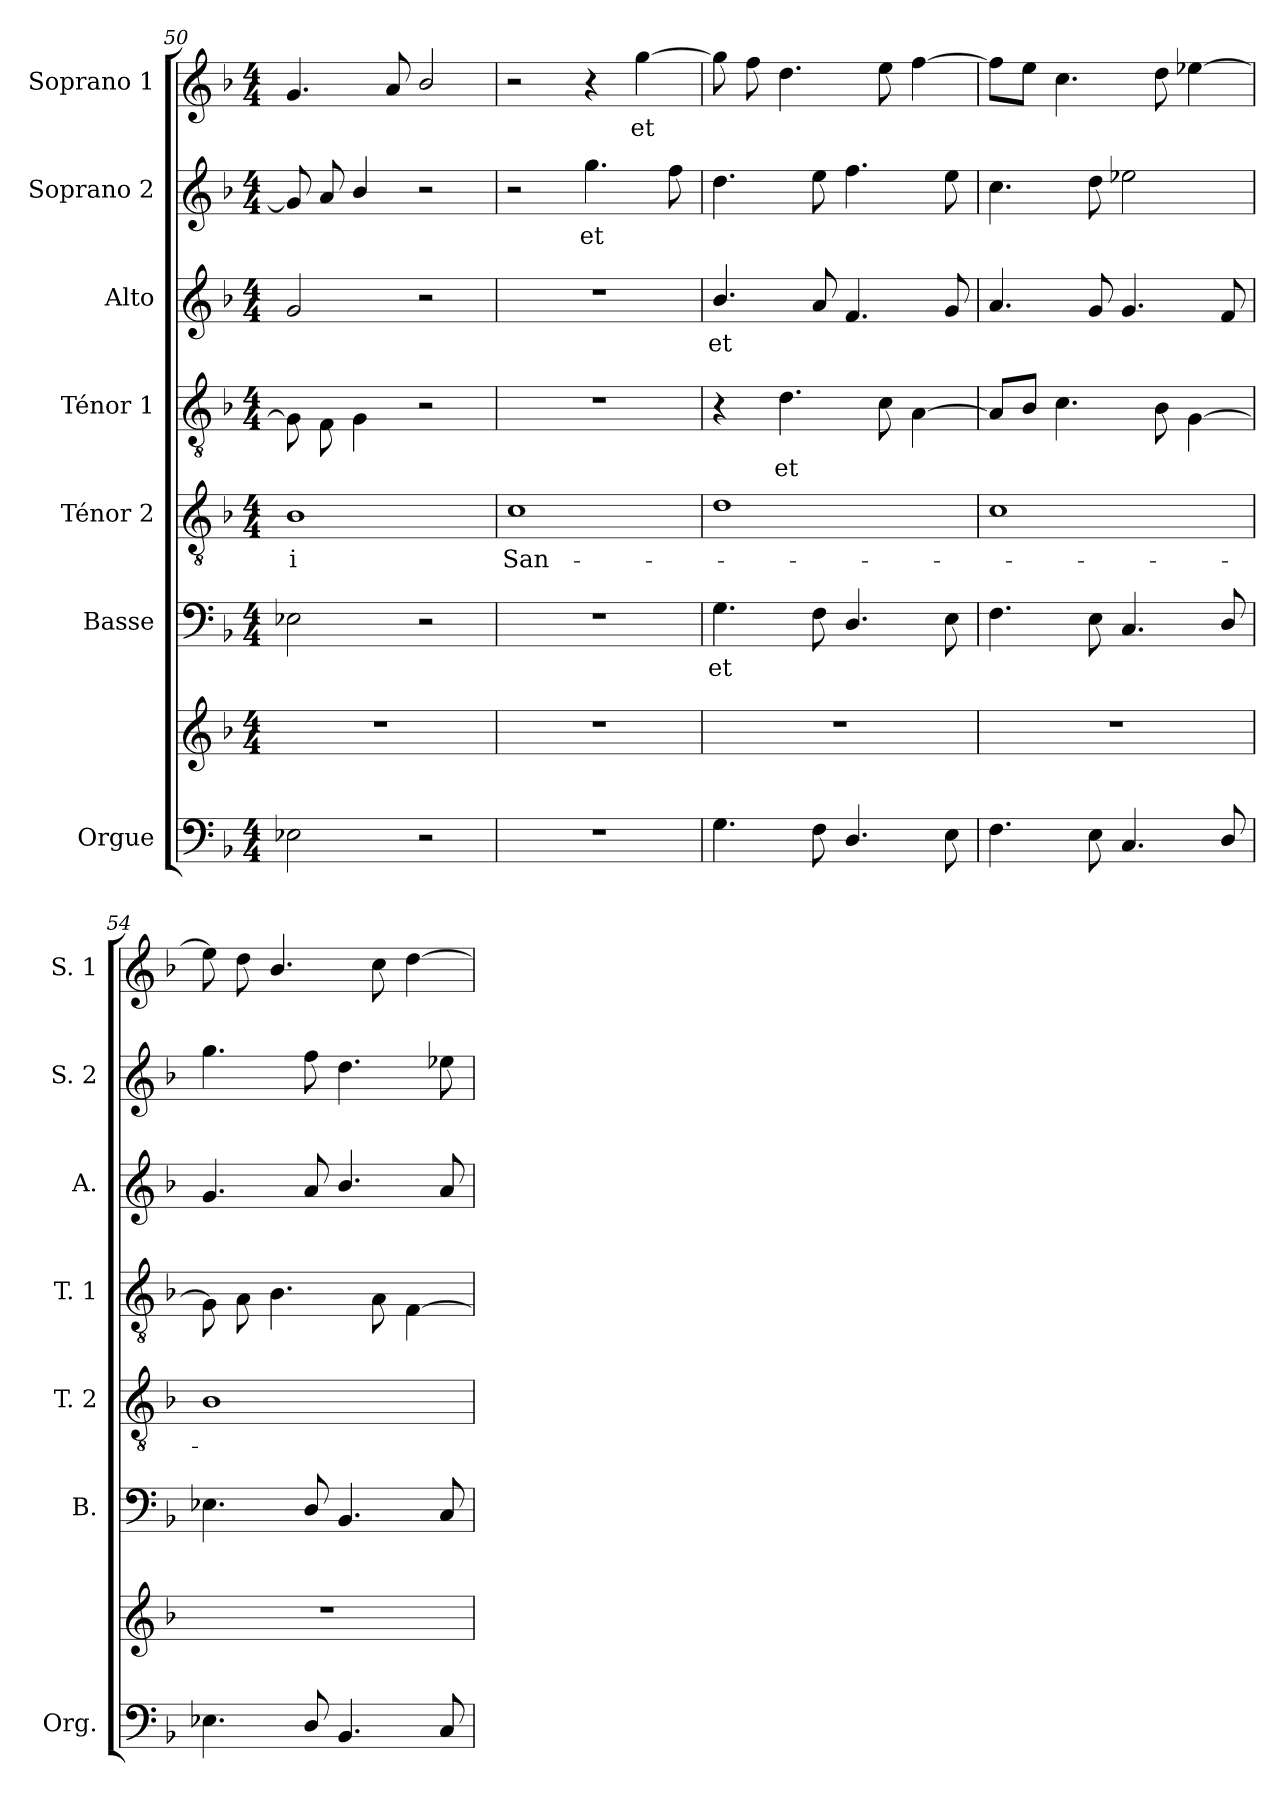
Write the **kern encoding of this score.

**kern	**kern	**kern	**text	**kern	**text	**kern	**text	**kern	**text	**kern	**text	**kern	**text
*part7	*part7	*part6	*part6	*part5	*part5	*part4	*part4	*part3	*part3	*part2	*part2	*part1	*part1
*staff8	*staff7	*staff6	*staff6	*staff5	*staff5	*staff4	*staff4	*staff3	*staff3	*staff2	*staff2	*staff1	*staff1
*I"Orgue	*	*I"Basse	*	*I"Ténor 2	*	*I"Ténor 1	*	*I"Alto	*	*I"Soprano 2	*	*I"Soprano 1	*
*I'Org.	*	*I'B.	*	*I'T. 2	*	*I'T. 1	*	*I'A.	*	*I'S. 2	*	*I'S. 1	*
*clefF4	*clefG2	*clefF4	*	*clefGv2	*	*clefGv2	*	*clefG2	*	*clefG2	*	*clefG2	*
*k[b-]	*k[b-]	*k[b-]	*	*k[b-]	*	*k[b-]	*	*k[b-]	*	*k[b-]	*	*k[b-]	*
*M4/4	*M4/4	*M4/4	*	*M4/4	*	*M4/4	*	*M4/4	*	*M4/4	*	*M4/4	*
=50	=50	=50	=50	=50	=50	=50	=50	=50	=50	=50	=50	=50	=50
!	!	!	!	!	!LO:LY:b	!	!	!	!	!	!	!	!
2E-X\	1r	2E-X\	.	1B-	-i	8G\]	.	2g/	.	8g/]	.	4.g/	.
.	.	.	.	.	.	8F\	.	.	.	8a/	.	.	.
.	.	.	.	.	.	4G\	.	.	.	4b-/	.	.	.
.	.	.	.	.	.	.	.	.	.	.	.	8a/	.
2r	.	2r	.	.	.	2r	.	2r	.	2r	.	2b-/	.
=51	=51	=51	=51	=51	=51	=51	=51	=51	=51	=51	=51	=51	=51
!	!	!	!	!	!LO:LY:b	!	!	!	!	!	!	!	!
1r	1r	1r	.	1c	San-	1r	.	1r	.	2r	.	2r	.
!	!	!	!	!	!	!	!	!	!	!	!LO:LY:b	!	!
.	.	.	.	.	.	.	.	.	.	4.gg\	et	4r	.
!	!	!	!	!	!	!	!	!	!	!	!	!	!LO:LY:b
.	.	.	.	.	.	.	.	.	.	.	.	[4gg\	et
.	.	.	.	.	.	.	.	.	.	8ff\	.	.	.
=52	=52	=52	=52	=52	=52	=52	=52	=52	=52	=52	=52	=52	=52
!	!	!	!LO:LY:b	!	!	!	!	!	!LO:LY:b	!	!	!	!
4.G\	1r	4.G\	et	1d	.	4r	.	4.b-/	et	4.dd\	.	8gg\]	.
.	.	.	.	.	.	.	.	.	.	.	.	8ff\	.
!	!	!	!	!	!	!	!LO:LY:b	!	!	!	!	!	!
.	.	.	.	.	.	4.d\	et	.	.	.	.	4.dd\	.
8F\	.	8F\	.	.	.	.	.	8a/	.	8ee\	.	.	.
4.D/	.	4.D/	.	.	.	.	.	4.f/	.	4.ff\	.	.	.
.	.	.	.	.	.	8c\	.	.	.	.	.	8ee\	.
.	.	.	.	.	.	[<4A\	.	.	.	.	.	[>4ff\	.
8E\	.	8E\	.	.	.	.	.	8g/	.	8ee\	.	.	.
=53	=53	=53	=53	=53	=53	=53	=53	=53	=53	=53	=53	=53	=53
4.F\	1r	4.F\	.	1c	.	8A/L]	.	4.a/	.	4.cc\	.	8ff\L]	.
.	.	.	.	.	.	8B-/J	.	.	.	.	.	8ee\J	.
.	.	.	.	.	.	4.c\	.	.	.	.	.	4.cc\	.
8E\	.	8E\	.	.	.	.	.	8g/	.	8dd\	.	.	.
4.C/	.	4.C/	.	.	.	.	.	4.g/	.	2ee-X\	.	.	.
.	.	.	.	.	.	8B-\	.	.	.	.	.	8dd\	.
.	.	.	.	.	.	[4G\	.	.	.	.	.	[4ee-X\	.
8D/	.	8D/	.	.	.	.	.	8f/	.	.	.	.	.
!!LO:LB:g=z
=54	=54	=54	=54	=54	=54	=54	=54	=54	=54	=54	=54	=54	=54
4.E-X\	1r	4.E-X\	.	1B-	.	8G\]	.	4.g/	.	4.gg\	.	8ee-\]	.
.	.	.	.	.	.	8A\	.	.	.	.	.	8dd\	.
.	.	.	.	.	.	4.B-\	.	.	.	.	.	4.b-/	.
8D/	.	8D/	.	.	.	.	.	8a/	.	8ff\	.	.	.
4.BB-/	.	4.BB-/	.	.	.	.	.	4.b-/	.	4.dd\	.	.	.
.	.	.	.	.	.	8A\	.	.	.	.	.	8cc\	.
.	.	.	.	.	.	[<4F\	.	.	.	.	.	[>4dd\	.
8C/	.	8C/	.	.	.	.	.	8a/	.	8ee-X\	.	.	.
=	=	=	=	=	=	=	=	=	=	=	=	=	=
*-	*-	*-	*-	*-	*-	*-	*-	*-	*-	*-	*-	*-	*-
